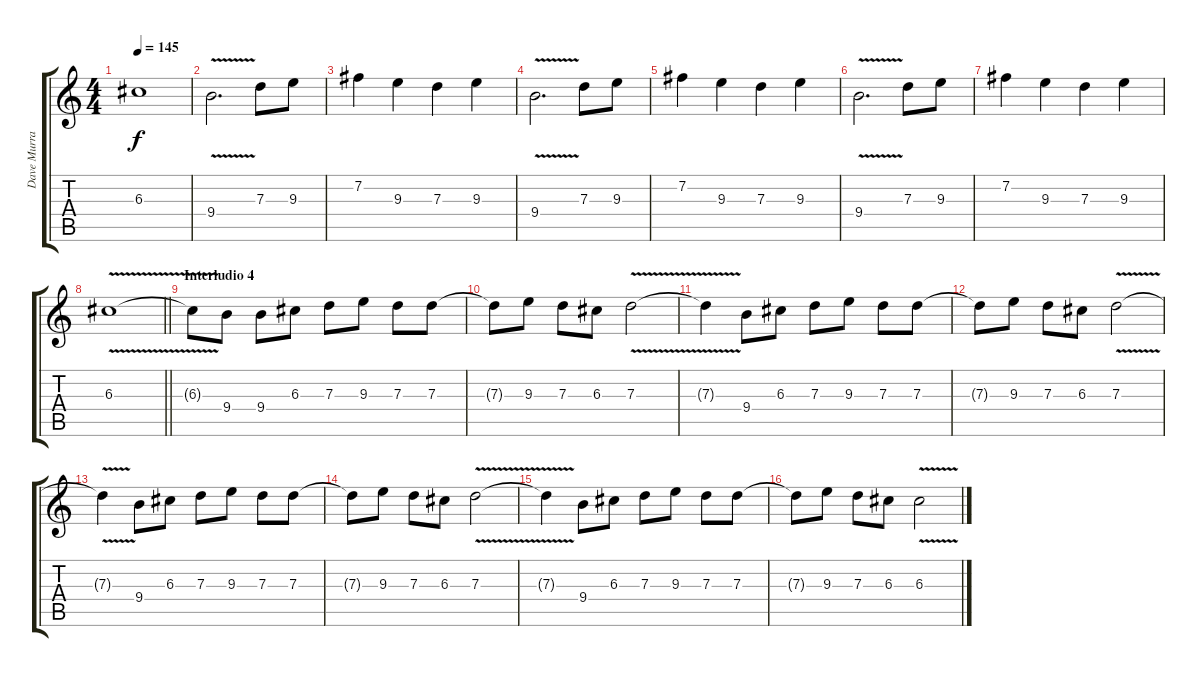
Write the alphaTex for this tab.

\track ("Dave Murray" "Dave Murra") {instrument overdrivenguitar}
\staff {score tabs}
\tuning (E4 B3 G3 D3 A2 E2) {hide}
\ts (4 4)
\tempo 145
\clef g2
\ks c
6.3{t}.1{dy f} |
9.4{v}.2{d} 7.3.8 9.3.8 |
7.2.4 9.3.4 7.3.4 9.3.4 |
9.4{v}.2{d} 7.3.8 9.3.8 |
7.2.4 9.3.4 7.3.4 9.3.4 |
9.4{v}.2{d} 7.3.8 9.3.8 |
7.2.4 9.3.4 7.3.4 9.3.4 |
\barLineRight lightlight
6.3{v}.1 |
\section ("" "Interludio 4")
6.3{t}.8 9.4.8 9.4.8 6.3.8 7.3.8 9.3.8 7.3.8 7.3.8 |
7.3{t}.8 9.3.8 7.3.8 6.3.8 7.3{v}.2 |
7.3{t}.4 9.4.8 6.3.8 7.3.8 9.3.8 7.3.8 7.3.8 |
7.3{t}.8 9.3.8 7.3.8 6.3.8 7.3{v}.2 |
7.3{t}.4 9.4.8 6.3.8 7.3.8 9.3.8 7.3.8 7.3.8 |
7.3{t}.8 9.3.8 7.3.8 6.3.8 7.3{v}.2 |
7.3{t}.4 9.4.8 6.3.8 7.3.8 9.3.8 7.3.8 7.3.8 |
7.3{t}.8 9.3.8 7.3.8 6.3.8 6.3{v}.2
